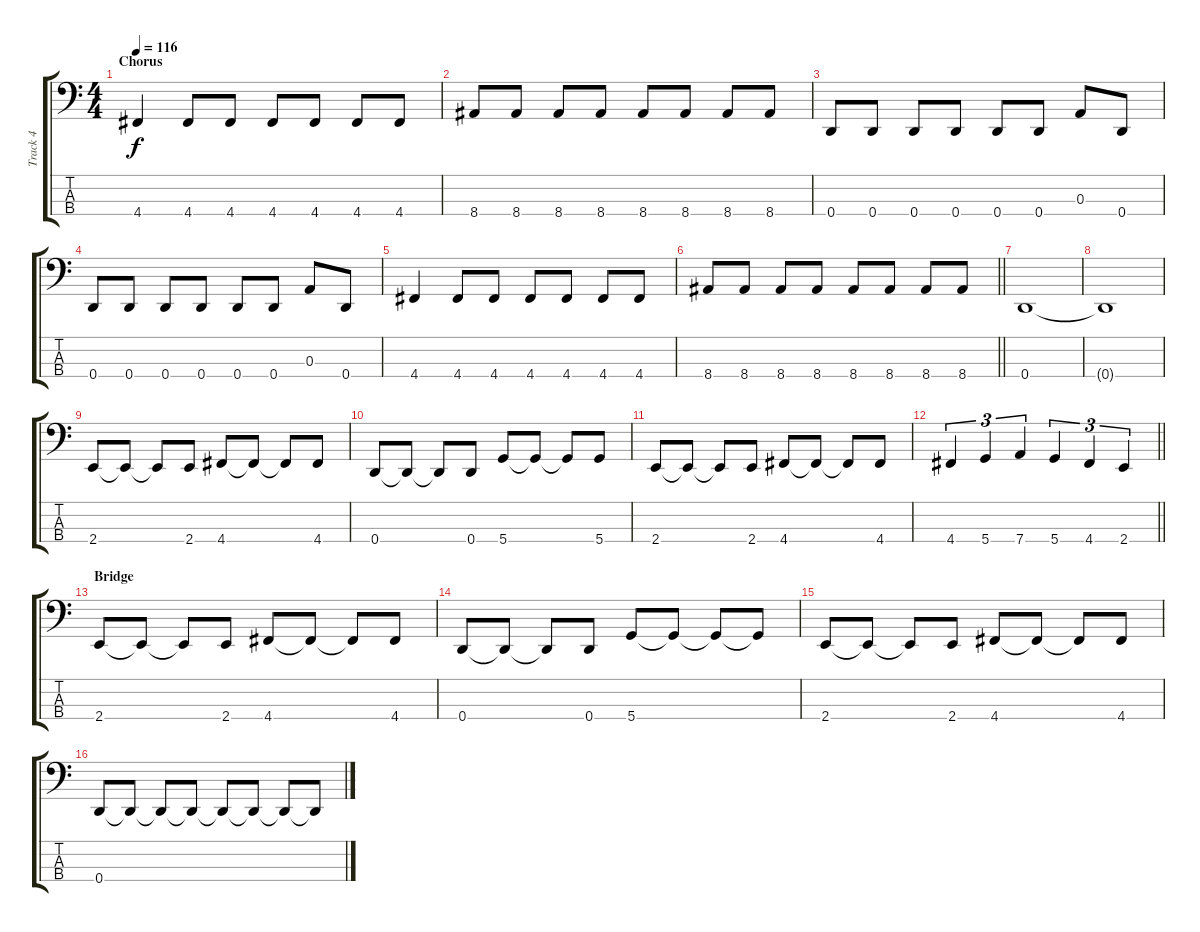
\track ("Track 4" "Track 4") {instrument electricbassfinger}
\staff {score tabs}
\tuning (G2 D2 A1 D1) {hide}
\ts (4 4)
\section ("" "Chorus")
\tempo 116
\clef f4
\ks c
4.4.4{dy f} 4.4.8 4.4.8 4.4.8 4.4.8 4.4.8 4.4.8 |
8.4.8 8.4.8 8.4.8 8.4.8 8.4.8 8.4.8 8.4.8 8.4.8 |
0.4.8 0.4.8 0.4.8 0.4.8 0.4.8 0.4.8 0.3.8 0.4.8 |
0.4.8 0.4.8 0.4.8 0.4.8 0.4.8 0.4.8 0.3.8 0.4.8 |
4.4.4 4.4.8 4.4.8 4.4.8 4.4.8 4.4.8 4.4.8 |
\barLineRight lightlight
8.4.8 8.4.8 8.4.8 8.4.8 8.4.8 8.4.8 8.4.8 8.4.8 |
0.4.1 |
0.4{t}.1 |
2.4.8 2.4{t}.8 2.4{t}.8 2.4.8 4.4.8 4.4{t}.8 4.4{t}.8 4.4.8 |
0.4.8 0.4{t}.8 0.4{t}.8 0.4.8 5.4.8 5.4{t}.8 5.4{t}.8 5.4.8 |
2.4.8 2.4{t}.8 2.4{t}.8 2.4.8 4.4.8 4.4{t}.8 4.4{t}.8 4.4.8 |
\barLineRight lightlight
4.4.4{tu (3 2)} 5.4.4{tu (3 2)} 7.4.4{tu (3 2)} 5.4.4{tu (3 2)} 4.4.4{tu (3 2)} 2.4.4{tu (3 2)} |
\section ("" "Bridge")
2.4.8 2.4{t}.8 2.4{t}.8 2.4.8 4.4.8 4.4{t}.8 4.4{t}.8 4.4.8 |
0.4.8 0.4{t}.8 0.4{t}.8 0.4.8 5.4.8 5.4{t}.8 5.4{t}.8 5.4{t}.8 |
2.4.8 2.4{t}.8 2.4{t}.8 2.4.8 4.4.8 4.4{t}.8 4.4{t}.8 4.4.8 |
0.4.8 0.4{t}.8 0.4{t}.8 0.4{t}.8 0.4{t}.8 0.4{t}.8 0.4{t}.8 0.4{t}.8
